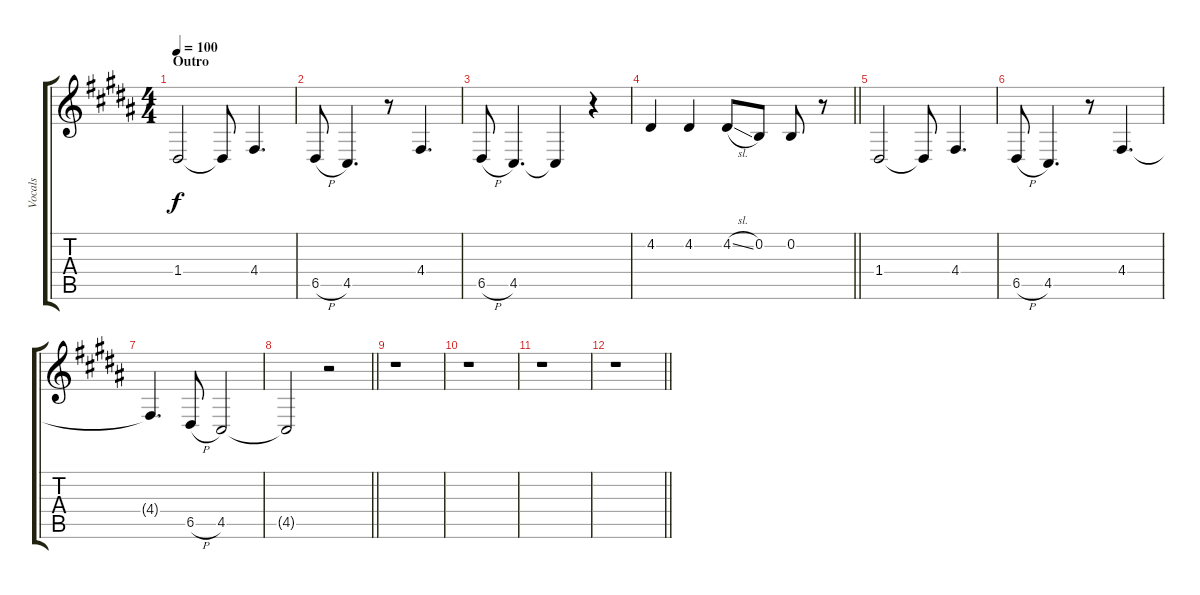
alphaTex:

\track ("Vocals" "Vocals") {instrument flute}
\staff {score tabs}
\tuning (E4 B3 G3 D3 A2 E2) {hide}
\ts (4 4)
\section ("" "Outro")
\tempo 100
\clef g2
\ks b
1.4.2{dy f} 1.4{t}.8 4.4.4{d} |
6.5{h}.8 4.5.4{d} r.8 4.4.4{d} |
6.5{h}.8 4.5.4{d} 4.5{t}.4 r.4 |
\barLineRight lightlight
4.2.4 4.2.4 4.2{sl}.8 0.2.8 0.2.8 r.8 |
1.4.2 1.4{t}.8 4.4.4{d} |
6.5{h}.8 4.5.4{d} r.8 4.4.4{d} |
4.4{t}.4{d} 6.5{h}.8 4.5.2 |
\barLineRight lightlight
4.5{t}.2 r.2 |
r.1 |
r.1 |
r.1 |
\barLineRight lightlight
r.1
